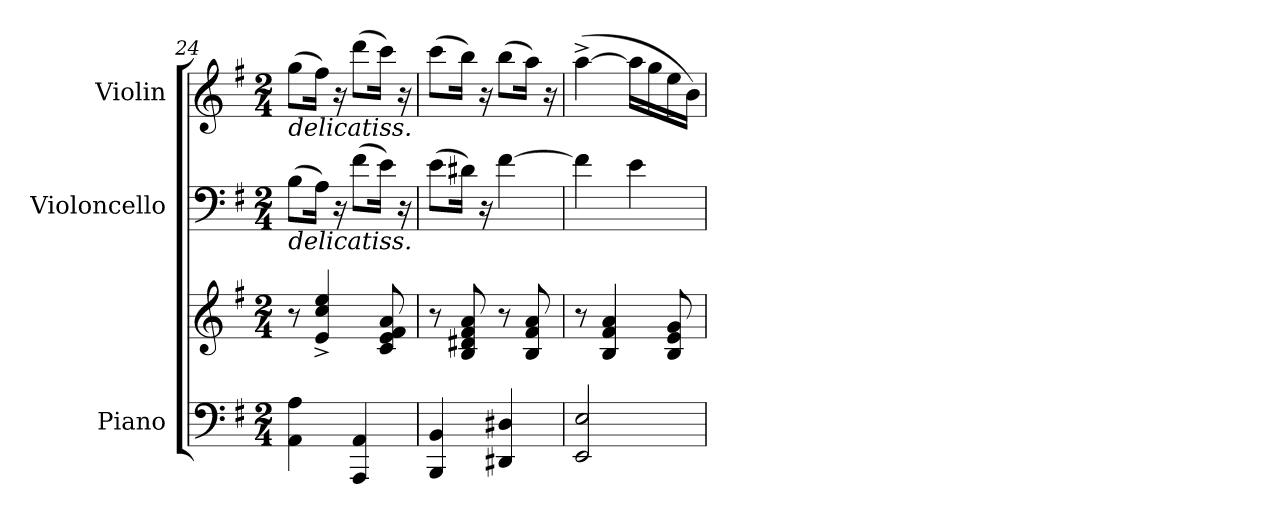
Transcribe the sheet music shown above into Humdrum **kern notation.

**kern	**kern	**kern	**kern
*part3	*part3	*part2	*part1
*staff4	*staff3	*staff2	*staff1
*I"Piano	*	*I"Violoncello	*I"Violin
*I'Pno.	*	*I'Vc.	*I'Vln.
*clefF4	*clefG2	*clefF4	*clefG2
*k[f#]	*k[f#]	*k[f#]	*k[f#]
*M2/4	*M2/4	*M2/4	*M2/4
=24	=24	=24	=24
!	!	!	!LO:TX:b:i:t=delicatiss.
!	!	!LO:TX:b:i:t=delicatiss.	!
4AA\ 4A\	8r	(8B\L	(8gg\L
.	4e/^< 4cc/^< 4ee/^<	16A\Jk)	16ff#\Jk)
.	.	16r	16r
4AAA/ 4AA/	.	(8f#\L	(8ddd\L
.	8c/ 8e/ 8f#/ 8a/	16e\Jk)	16ccc\Jk)
.	.	16r	16r
!!LO:LB:g=z
=25	=25	=25	=25
4BBB/ 4BB/	8r	(8e\L	(8ccc\L
.	8B/ 8d#X/ 8f#/ 8a/	16d#X\Jk)	16bb\Jk)
.	.	16r	16r
4DD#X/ 4D#X/	8r	[4f#\	(8bb\L
.	8B/ 8f#/ 8a/	.	16aa\Jk)
.	.	.	16r
=26	=26	=26	=26
2EE/ 2E/	8r	4f#\]	([4aa^\
.	4B/ 4f#/ 4a/	.	.
.	.	4e\	16aa\LL]
.	.	.	16gg\
.	8B/ 8e/ 8g/	.	16ee\
.	.	.	16b\JJ)
=	=	=	=
*-	*-	*-	*-
